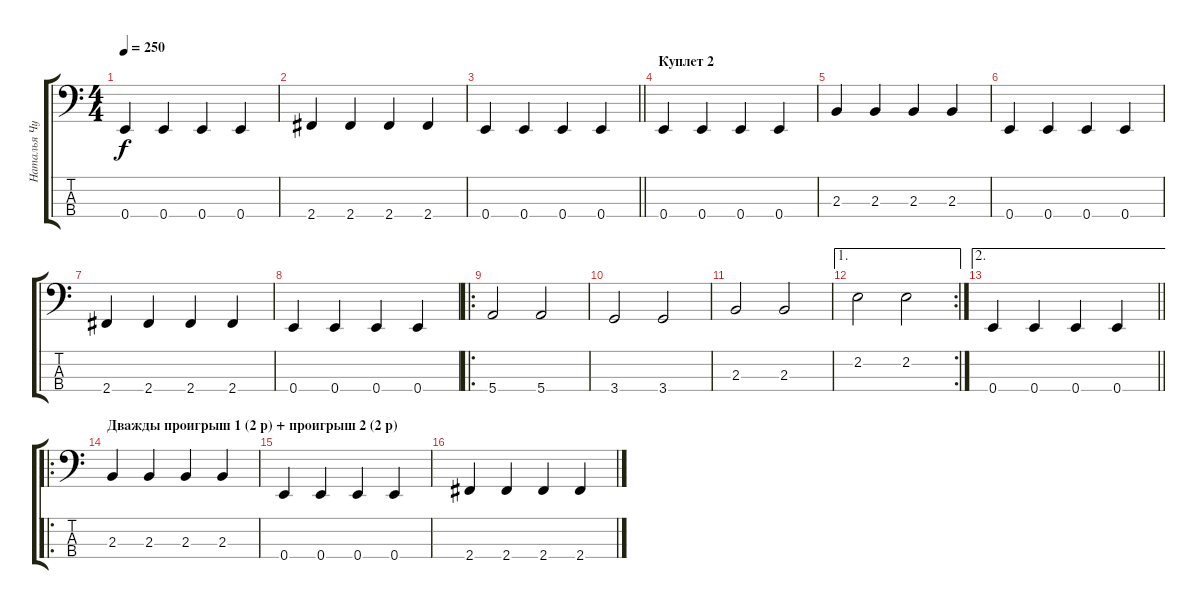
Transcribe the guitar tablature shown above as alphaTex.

\track ("Наталья Чумакова" "Наталья Чу") {instrument electricbasspick}
\staff {score tabs}
\tuning (G2 D2 A1 E1) {hide}
\ts (4 4)
\tempo 250
\clef f4
\ks c
0.4.4{dy f} 0.4.4 0.4.4 0.4.4 |
2.4.4 2.4.4 2.4.4 2.4.4 |
\barLineRight lightlight
0.4.4 0.4.4 0.4.4 0.4.4 |
\section ("" "Куплет 2")
0.4.4 0.4.4 0.4.4 0.4.4 |
2.3.4 2.3.4 2.3.4 2.3.4 |
0.4.4 0.4.4 0.4.4 0.4.4 |
2.4.4 2.4.4 2.4.4 2.4.4 |
0.4.4 0.4.4 0.4.4 0.4.4 |
\ro
5.4.2 5.4.2 |
3.4.2 3.4.2 |
2.3.2 2.3.2 |
\ae 1
\rc 2
2.2.2 2.2.2 |
\ae 2
\barLineRight lightlight
0.4.4 0.4.4 0.4.4 0.4.4 |
\ro
\section ("" "Дважды проигрыш 1 (2 р) + проигрыш 2 (2 р)")
2.3.4 2.3.4 2.3.4 2.3.4 |
0.4.4 0.4.4 0.4.4 0.4.4 |
2.4.4 2.4.4 2.4.4 2.4.4
